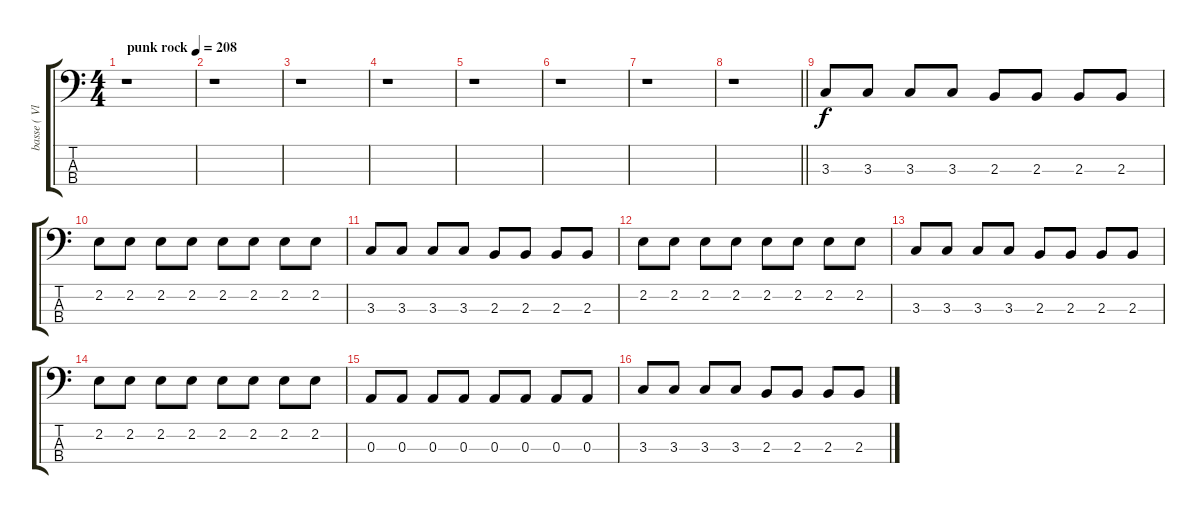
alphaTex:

\track ("basse ( Vlad ) " "basse ( Vl") {instrument electricbasspick}
\staff {score tabs}
\tuning (G2 D2 A1 E1) {hide}
\ts (4 4)
\tempo (208 "punk rock")
\clef f4
\ks c
r.1{dy f instrument electricbasspick} |
r.1 |
r.1 |
r.1 |
r.1 |
r.1 |
r.1 |
\barLineRight lightlight
r.1 |
3.3.8 3.3.8 3.3.8 3.3.8 2.3.8 2.3.8 2.3.8 2.3.8 |
2.2.8 2.2.8 2.2.8 2.2.8 2.2.8 2.2.8 2.2.8 2.2.8 |
3.3.8 3.3.8 3.3.8 3.3.8 2.3.8 2.3.8 2.3.8 2.3.8 |
2.2.8 2.2.8 2.2.8 2.2.8 2.2.8 2.2.8 2.2.8 2.2.8 |
3.3.8 3.3.8 3.3.8 3.3.8 2.3.8 2.3.8 2.3.8 2.3.8 |
2.2.8 2.2.8 2.2.8 2.2.8 2.2.8 2.2.8 2.2.8 2.2.8 |
0.3.8 0.3.8 0.3.8 0.3.8 0.3.8 0.3.8 0.3.8 0.3.8 |
3.3.8 3.3.8 3.3.8 3.3.8 2.3.8 2.3.8 2.3.8 2.3.8
